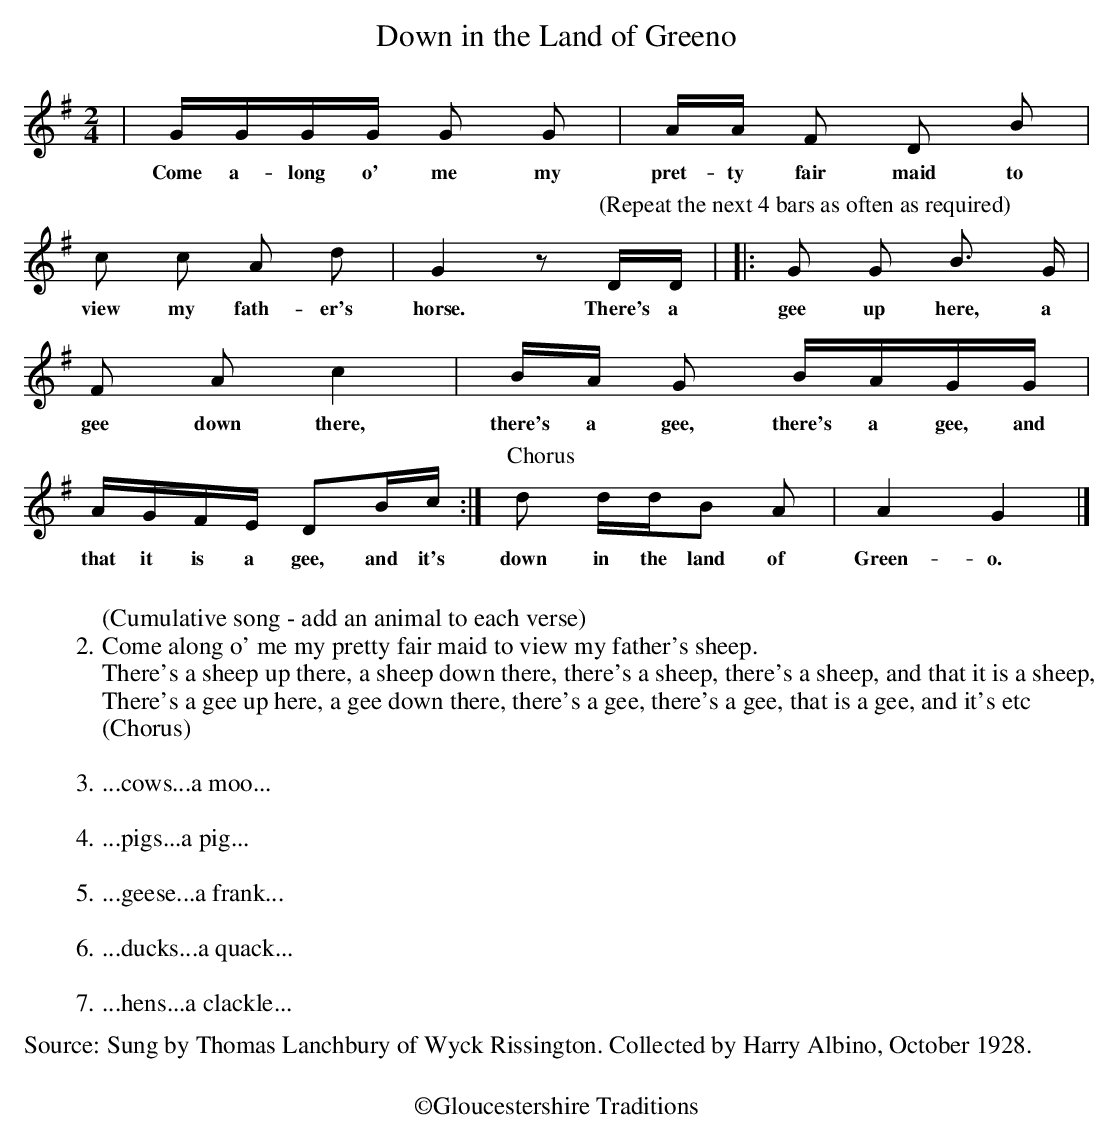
X:1
T:Down in the Land of Greeno
L:1/8
M: 2/4
K:G
|G/G/G/G/ G G|A/A/ F D B|c c A d|G2 z [P:(Repeat the next 4 bars as often as required)]D/D/|  |:G G B3/2 G/|
w: Come a- long o' me my pret- ty fair maid to view my fath- er's horse. There's a gee up here, a
F A c2|B/A/ G B/A/G/G/|A/G/F/E/ DB/c/:| [P: Chorus]d d/d/B A|A2 G2|]
w:gee down there, there's a gee, there's a gee, and that it is a gee, and it's down in the land of Green- o.
W:
W:(Cumulative song - add an animal to each verse)
W:2. Come along o' me my pretty fair maid to view my father's sheep.
W: There's a sheep up there, a sheep down there, there's a sheep, there's a sheep, and that it is a sheep,
W: There's a gee up here, a gee down there, there's a gee, there's a gee, that is a gee, and it's etc
W:(Chorus)
W:
W:3. ...cows...a moo...
W:
W:4. ...pigs...a pig...
W:
W:5. ...geese...a frank...
W:
W:6. ...ducks...a quack...
W:
W:7. ...hens...a clackle...
